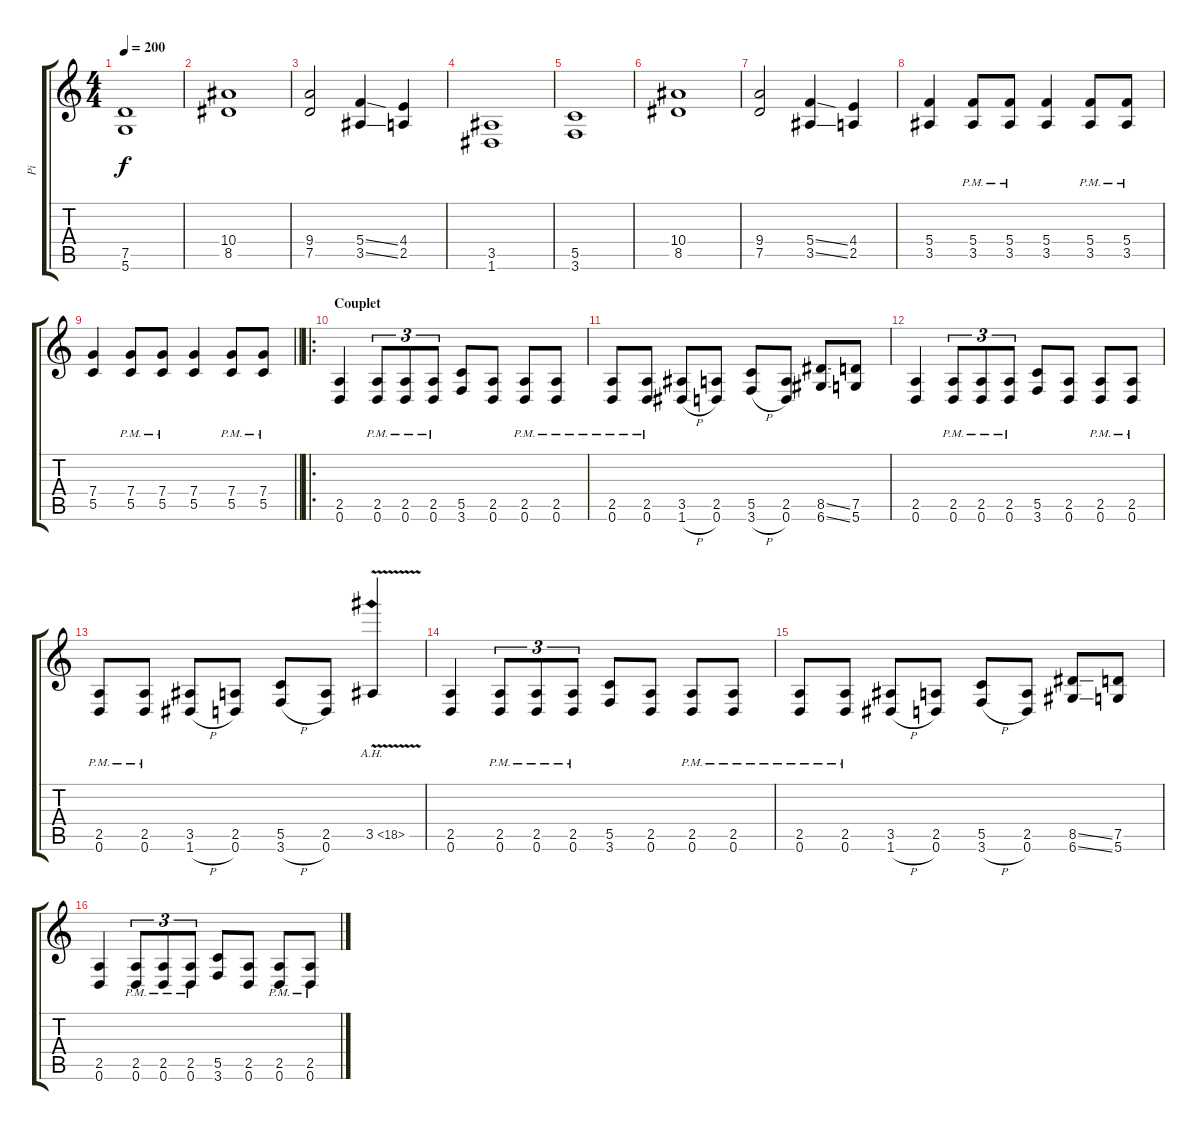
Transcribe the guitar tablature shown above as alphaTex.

\track ("Pi" "Pi") {instrument overdrivenguitar}
\staff {score tabs}
\tuning (D4 A3 F3 C3 G2 D2) {hide}
\ts (4 4)
\tempo 200
\clef g2
\ks c
(7.5 5.6).1{dy f} |
(10.4 8.5).1 |
(9.4 7.5).2 (5.4{ss} 3.5{ss}).4 (4.4 2.5).4 |
(3.5 1.6).1 |
(5.5 3.6).1 |
(10.4 8.5).1 |
(9.4 7.5).2 (5.4{ss} 3.5{ss}).4 (4.4 2.5).4 |
(5.4 3.5).4 (5.4{pm} 3.5{pm}).8 (5.4{pm} 3.5{pm}).8 (5.4 3.5).4 (5.4{pm} 3.5{pm}).8 (5.4 3.5{pm}).8 |
\barLineRight lightlight
(7.4 5.5).4 (7.4{pm} 5.5{pm}).8 (7.4{pm} 5.5{pm}).8 (7.4 5.5).4 (7.4{pm} 5.5{pm}).8 (7.4{pm} 5.5{pm}).8 |
\ro
\section ("" "Couplet")
(2.5 0.6).4 (2.5{pm} 0.6{pm}).8{tu (3 2)} (2.5{pm} 0.6{pm}).8{tu (3 2)} (2.5{pm} 0.6{pm}).8{tu (3 2)} (5.5 3.6).8 (2.5 0.6).8 (2.5{pm} 0.6{pm}).8 (2.5{pm} 0.6{pm}).8 |
(2.5{pm} 0.6{pm}).8 (2.5{pm} 0.6{pm}).8 (3.5 1.6{h}).8 (2.5 0.6).8 (5.5 3.6{h}).8 (2.5 0.6).8 (8.5{ss} 6.6{ss}).8 (7.5 5.6).8 |
(2.5 0.6).4 (2.5{pm} 0.6{pm}).8{tu (3 2)} (2.5{pm} 0.6{pm}).8{tu (3 2)} (2.5{pm} 0.6{pm}).8{tu (3 2)} (5.5 3.6).8 (2.5 0.6).8 (2.5{pm} 0.6{pm}).8 (2.5{pm} 0.6{pm}).8 |
(2.5{pm} 0.6{pm}).8 (2.5{pm} 0.6{pm}).8 (3.5 1.6{h}).8 (2.5 0.6).8 (5.5 3.6{h}).8 (2.5 0.6).8 3.5{ah 15 v}.4 |
(2.5 0.6).4 (2.5{pm} 0.6{pm}).8{tu (3 2)} (2.5{pm} 0.6{pm}).8{tu (3 2)} (2.5{pm} 0.6{pm}).8{tu (3 2)} (5.5 3.6).8 (2.5 0.6).8 (2.5{pm} 0.6{pm}).8 (2.5{pm} 0.6{pm}).8 |
(2.5{pm} 0.6{pm}).8 (2.5{pm} 0.6{pm}).8 (3.5 1.6{h}).8 (2.5 0.6).8 (5.5 3.6{h}).8 (2.5 0.6).8 (8.5{ss} 6.6{ss}).8 (7.5 5.6).8 |
(2.5 0.6).4 (2.5{pm} 0.6{pm}).8{tu (3 2)} (2.5{pm} 0.6{pm}).8{tu (3 2)} (2.5{pm} 0.6{pm}).8{tu (3 2)} (5.5 3.6).8 (2.5 0.6).8 (2.5{pm} 0.6{pm}).8 (2.5{pm} 0.6{pm}).8
